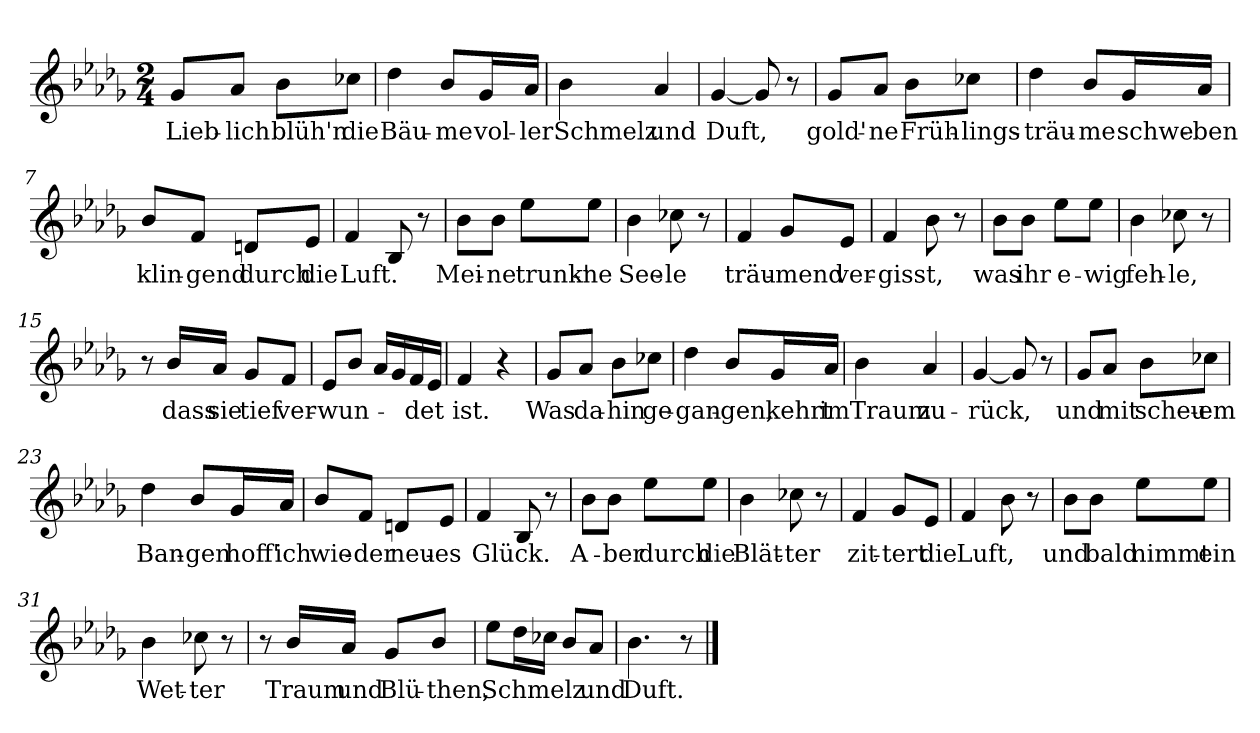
**kern	**text
*part1	*part1
*staff1	*staff1
*clefG2	*
*k[b-e-a-d-g-]	*
*M2/4	*
=1	=1
!	!LO:LY:b
8g-/L	Lieb-
!	!LO:LY:b
8a-/J	-lich
!	!LO:LY:b
8b-\L	blüh'n
!	!LO:LY:b
8cc-X\J	die
=2	=2
!	!LO:LY:b
4dd-\	Bäu-
!	!LO:LY:b
8b-/L	-me
!	!LO:LY:b
16g-/L	vol-
!	!LO:LY:b
16a-/JJ	-ler
=3	=3
!	!LO:LY:b
4b-\	Schmelz
!	!LO:LY:b
4a-/	und
=4	=4
!	!LO:LY:b
[4g-/	Duft,
8g-/]	.
8r	.
=5	=5
!	!LO:LY:b
8g-/L	gold'-
!	!LO:LY:b
8a-/J	-ne
!	!LO:LY:b
8b-\L	Früh-
!	!LO:LY:b
8cc-X\J	-lings-
=6	=6
!	!LO:LY:b
4dd-\	-träu-
!	!LO:LY:b
8b-/L	-me
!	!LO:LY:b
16g-/L	schwe-
!	!LO:LY:b
16a-/JJ	-ben
!!LO:LB:g=z
=7	=7
!	!LO:LY:b
8b-/L	klin-
!	!LO:LY:b
8f/J	-gend
!	!LO:LY:b
8dn/L	durch
!	!LO:LY:b
8e-/J	die
=8	=8
!	!LO:LY:b
4f/	Luft.
8B-/	.
8r	.
=9	=9
!	!LO:LY:b
8b-\L	Mei-
!	!LO:LY:b
8b-\J	-ne
!	!LO:LY:b
8ee-\L	trunk'-
!	!LO:LY:b
8ee-\J	-ne
=10	=10
!	!LO:LY:b
4b-\	See-
!	!LO:LY:b
8cc-X\	-le
8r	.
=11	=11
!	!LO:LY:b
4f/	träu-
!	!LO:LY:b
8g-/L	-mend
!	!LO:LY:b
8e-/J	ver-
=12	=12
!	!LO:LY:b
4f/	-gisst,
8b-\	.
8r	.
=13	=13
!	!LO:LY:b
8b-\L	was
!	!LO:LY:b
8b-\J	ihr
!	!LO:LY:b
8ee-\L	e-
!	!LO:LY:b
8ee-\J	-wig
=14	=14
!	!LO:LY:b
4b-\	feh-
!	!LO:LY:b
8cc-X\	-le,
8r	.
!!LO:LB:g=z
=15	=15
8r	.
!	!LO:LY:b
16b-/LL	dass
!	!LO:LY:b
16a-/JJ	sie
!	!LO:LY:b
8g-/L	tief
!	!LO:LY:b
8f/J	ver-
=16	=16
!	!LO:LY:b
8e-/L	-wun-
8b-/J	.
16a-/LL	.
16g-/	.
!	!LO:LY:b
16f/	-det
16e-/JJ	.
=17	=17
!	!LO:LY:b
4f/	ist.
4r	.
=18	=18
!	!LO:LY:b
8g-/L	Was
!	!LO:LY:b
8a-/J	da-
!	!LO:LY:b
8b-\L	-hin
!	!LO:LY:b
8cc-X\J	ge-
=19	=19
!	!LO:LY:b
4dd-\	-gan-
!	!LO:LY:b
8b-/L	-gen,
!	!LO:LY:b
16g-/L	kehrt
!	!LO:LY:b
16a-/JJ	im
=20	=20
!	!LO:LY:b
4b-\	Traum
!	!LO:LY:b
4a-/	zu-
=21	=21
!	!LO:LY:b
[4g-/	-rück,
8g-/]	.
8r	.
!!LO:LB:g=z
=22	=22
!	!LO:LY:b
8g-/L	und
!	!LO:LY:b
8a-/J	mit
!	!LO:LY:b
8b-\L	scheu-
!	!LO:LY:b
8cc-X\J	-em
=23	=23
!	!LO:LY:b
4dd-\	Ban-
!	!LO:LY:b
8b-/L	-gen
!	!LO:LY:b
16g-/L	hoff'
!	!LO:LY:b
16a-/JJ	ich
=24	=24
!	!LO:LY:b
8b-/L	wie-
!	!LO:LY:b
8f/J	-der
!	!LO:LY:b
8dn/L	neu-
!	!LO:LY:b
8e-/J	-es
=25	=25
!	!LO:LY:b
4f/	Glück.
8B-/	.
8r	.
=26	=26
!	!LO:LY:b
8b-\L	A-
!	!LO:LY:b
8b-\J	-ber
!	!LO:LY:b
8ee-\L	durch
!	!LO:LY:b
8ee-\J	die
=27	=27
!	!LO:LY:b
4b-\	Blät-
!	!LO:LY:b
8cc-X\	-ter
8r	.
=28	=28
!	!LO:LY:b
4f/	zit-
!	!LO:LY:b
8g-/L	-tert
!	!LO:LY:b
8e-/J	die
!!LO:LB:g=z
=29	=29
!	!LO:LY:b
4f/	Luft,
8b-\	.
8r	.
=30	=30
!	!LO:LY:b
8b-\L	und
!	!LO:LY:b
8b-\J	bald
!	!LO:LY:b
8ee-\L	nimmt
!	!LO:LY:b
8ee-\J	ein
=31	=31
!	!LO:LY:b
4b-\	Wet-
!	!LO:LY:b
8cc-X\	-ter
8r	.
=32	=32
8r	.
!	!LO:LY:b
16b-/LL	Traum
!	!LO:LY:b
16a-/JJ	und
!	!LO:LY:b
8g-/L	Blü-
!	!LO:LY:b
8b-/J	-then,
=33	=33
!	!LO:LY:b
8ee-\L	Schmelz
16dd-\L	.
16cc-X\JJ	.
8b-/L	.
!	!LO:LY:b
8a-/J	und
=34	=34
!	!LO:LY:b
4.b-\	Duft.
8r	.
==	==
*-	*-
